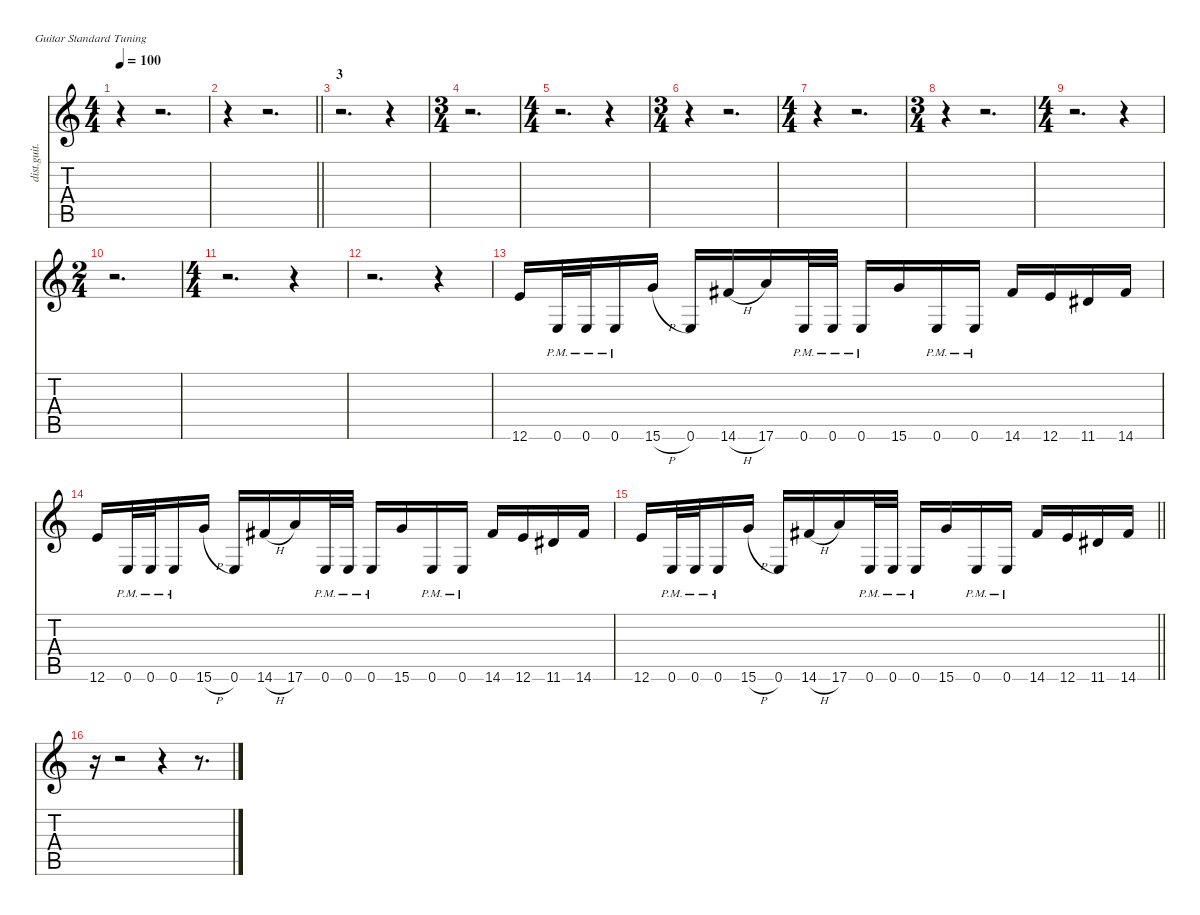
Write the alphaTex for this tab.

\defaultSystemsLayout 4
\hideDynamics
\bracketExtendMode nobrackets
\otherSystemsTrackNameOrientation horizontal
\track ("Reney" "dist.guit.") {instrument distortionguitar}
\staff {score tabs}
\tuning (E4 B3 G3 D3 A2 E2)
\ts (4 4)
\tempo 100
\clef g2
\ks c
r.4{dy f} r.2{d} |
\barLineRight lightlight
r.4 r.2{d} |
\section ("" "3")
r.2{d} r.4 |
\ts (3 4)
\beaming (8 2 2 2)
r.2{d} |
\ts (4 4)
\beaming (8 2 2 2 2)
r.2{d} r.4 |
\ts (3 4)
\beaming (8 2 2 2)
r.4 r.2{d} |
\ts (4 4)
\beaming (8 2 2 2 2)
r.4 r.2{d} |
\ts (3 4)
\beaming (8 2 2 2 2)
r.4 r.2{d} |
\ts (4 4)
\beaming (8 2 2 2 2)
r.2{d} r.4 |
\ts (2 4)
\beaming (8 2 2)
r.2{d} |
\ts (4 4)
\beaming (8 2 2 2 2)
r.2{d} r.4 |
r.2{d} r.4 |
12.6.16 0.6{pm}.32 0.6{pm}.32 0.6{pm}.16 15.6{h}.16 0.6.16 14.6{h acc #}.16 17.6.16 0.6{pm}.32 0.6{pm}.32 0.6{pm}.16 15.6.16 0.6{pm}.16 0.6{pm}.16 14.6{acc #}.16 12.6.16 11.6{acc #}.16 14.6{acc #}.16 |
12.6.16 0.6{pm}.32 0.6{pm}.32 0.6{pm}.16 15.6{h}.16 0.6.16 14.6{h acc #}.16 17.6.16 0.6{pm}.32 0.6{pm}.32 0.6{pm}.16 15.6.16 0.6{pm}.16 0.6{pm}.16 14.6{acc #}.16 12.6.16 11.6{acc #}.16 14.6{acc #}.16 |
\barLineRight lightlight
12.6.16 0.6{pm}.32 0.6{pm}.32 0.6{pm}.16 15.6{h}.16 0.6.16 14.6{h acc #}.16 17.6.16 0.6{pm}.32 0.6{pm}.32 0.6{pm}.16 15.6.16 0.6{pm}.16 0.6{pm}.16 14.6{acc #}.16 12.6.16 11.6{acc #}.16 14.6{acc #}.16 |
r.16 r.2 r.4 r.8{d}
